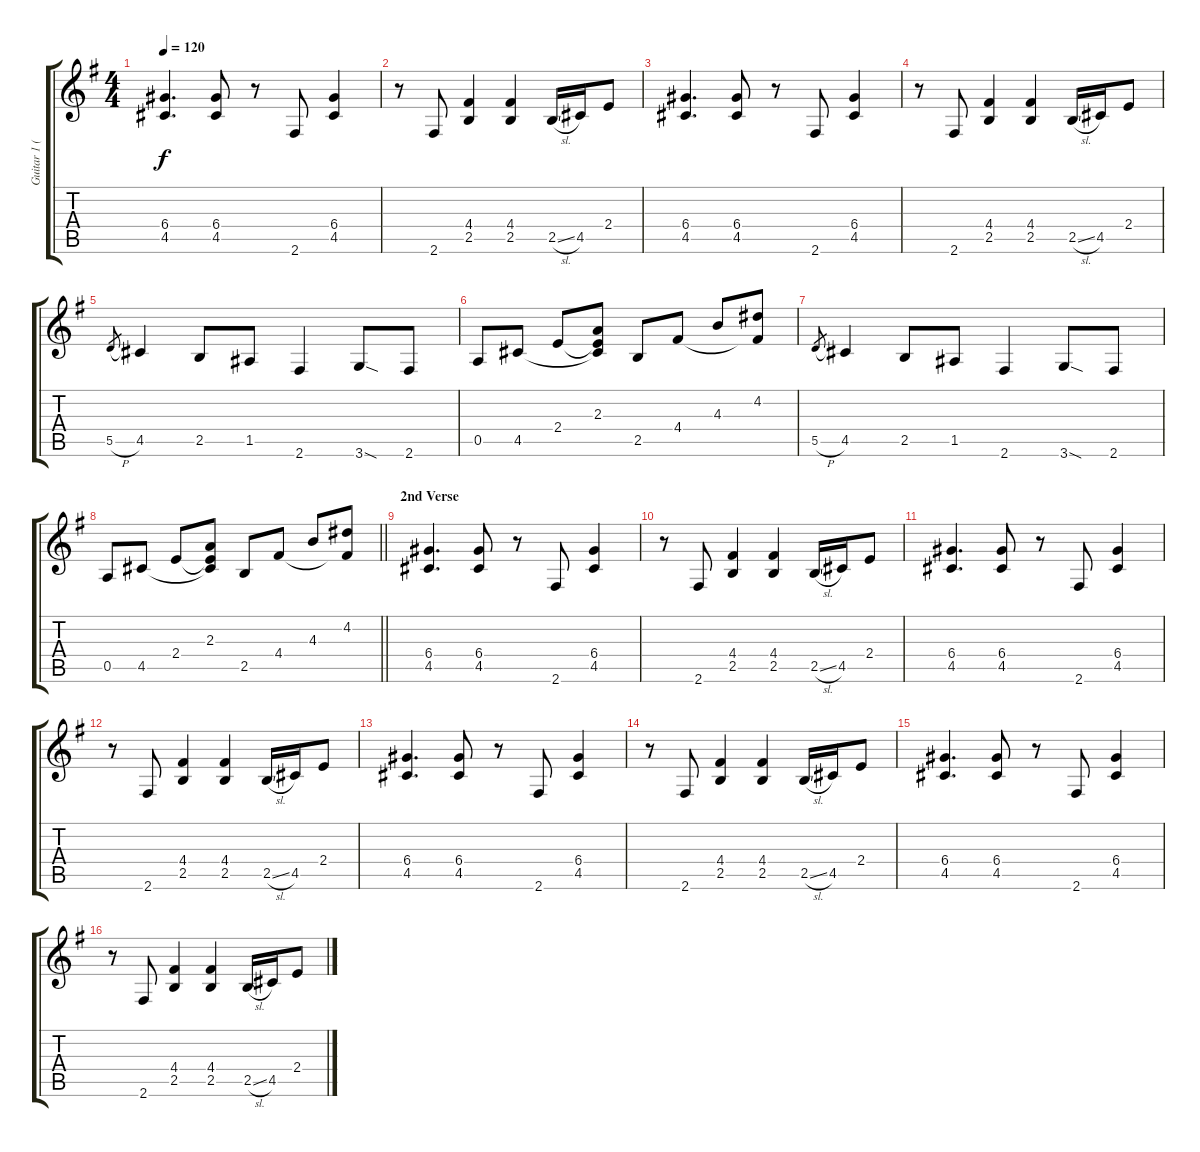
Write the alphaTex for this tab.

\track ("Guitar 1 (Tony Iommi)" "Guitar 1 (") {instrument overdrivenguitar}
\staff {score tabs}
\tuning (E4 B3 G3 D3 A2 E2) {hide}
\ts (4 4)
\tempo 120
\clef g2
\ks g
(6.4 4.5).4{d dy f} (6.4 4.5).8 r.8 2.6.8 (6.4 4.5).4 |
r.8 2.6.8 (4.4 2.5).4 (4.4 2.5).4 2.5{sl}.16 4.5.16 2.4.8 |
(6.4 4.5).4{d} (6.4 4.5).8 r.8 2.6.8 (6.4 4.5).4 |
r.8 2.6.8 (4.4 2.5).4 (4.4 2.5).4 2.5{sl}.16 4.5.16 2.4.8 |
5.5{h}.8{gr} 4.5.4 2.5.8 1.5.8 2.6.4 3.6{sod}.8 2.6.8 |
0.5.8 4.5.8 2.4.8 (2.3 2.4{t} 4.5{t}).8 2.5.8 4.4.8 4.3.8 (4.2 4.4{t}).8 |
5.5{h}.8{gr} 4.5.4 2.5.8 1.5.8 2.6.4 3.6{sod}.8 2.6.8 |
\barLineRight lightlight
0.5.8 4.5.8 2.4.8 (2.3 2.4{t} 4.5{t}).8 2.5.8 4.4.8 4.3.8 (4.2 4.4{t}).8 |
\section ("" "2nd Verse")
(6.4 4.5).4{d} (6.4 4.5).8 r.8 2.6.8 (6.4 4.5).4 |
r.8 2.6.8 (4.4 2.5).4 (4.4 2.5).4 2.5{sl}.16 4.5.16 2.4.8 |
(6.4 4.5).4{d} (6.4 4.5).8 r.8 2.6.8 (6.4 4.5).4 |
r.8 2.6.8 (4.4 2.5).4 (4.4 2.5).4 2.5{sl}.16 4.5.16 2.4.8 |
(6.4 4.5).4{d} (6.4 4.5).8 r.8 2.6.8 (6.4 4.5).4 |
r.8 2.6.8 (4.4 2.5).4 (4.4 2.5).4 2.5{sl}.16 4.5.16 2.4.8 |
(6.4 4.5).4{d} (6.4 4.5).8 r.8 2.6.8 (6.4 4.5).4 |
r.8 2.6.8 (4.4 2.5).4 (4.4 2.5).4 2.5{sl}.16 4.5.16 2.4.8
